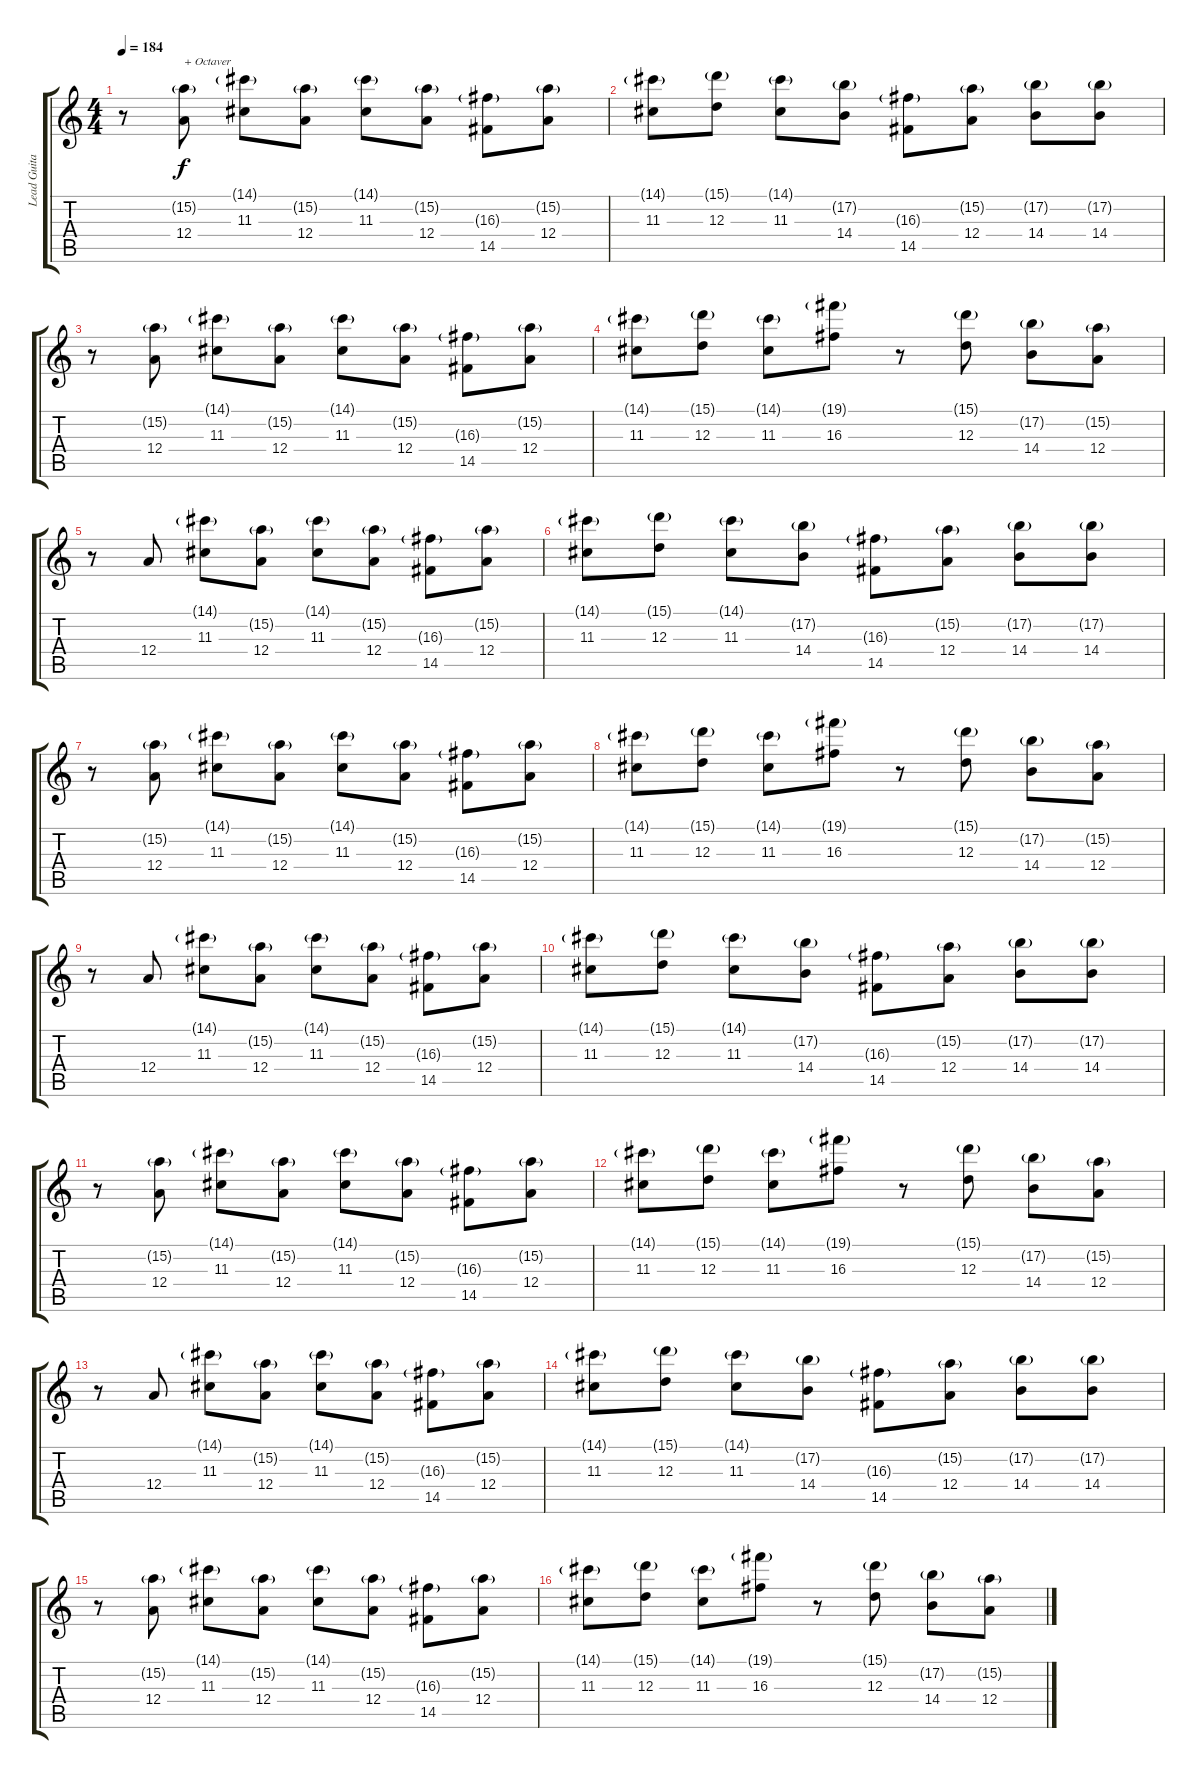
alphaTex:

\track ("Lead Guitar" "Lead Guita") {instrument distortionguitar}
\staff {score tabs}
\tuning (B3 Gb3 D3 A2 E2 B1) {hide}
\ts (4 4)
\tempo 184
\clef g2
\ks c
r.8{dy f} (15.2{g} 12.4).8{txt "+ Octaver"} (14.1{g} 11.3).8 (15.2{g} 12.4).8 (14.1{g} 11.3).8 (15.2{g} 12.4).8 (16.3{g} 14.5).8 (15.2{g} 12.4).8 |
(14.1{g} 11.3).8 (15.1{g} 12.3).8 (14.1{g} 11.3).8 (17.2{g} 14.4).8 (16.3{g} 14.5).8 (15.2{g} 12.4).8 (17.2{g} 14.4).8 (17.2{g} 14.4).8 |
r.8 (15.2{g} 12.4).8 (14.1{g} 11.3).8 (15.2{g} 12.4).8 (14.1{g} 11.3).8 (15.2{g} 12.4).8 (16.3{g} 14.5).8 (15.2{g} 12.4).8 |
(14.1{g} 11.3).8 (15.1{g} 12.3).8 (14.1{g} 11.3).8 (19.1{g} 16.3).8 r.8 (15.1{g} 12.3).8 (17.2{g} 14.4).8 (15.2{g} 12.4).8 |
r.8 12.4.8 (14.1{g} 11.3).8 (15.2{g} 12.4).8 (14.1{g} 11.3).8 (15.2{g} 12.4).8 (16.3{g} 14.5).8 (15.2{g} 12.4).8 |
(14.1{g} 11.3).8 (15.1{g} 12.3).8 (14.1{g} 11.3).8 (17.2{g} 14.4).8 (16.3{g} 14.5).8 (15.2{g} 12.4).8 (17.2{g} 14.4).8 (17.2{g} 14.4).8 |
r.8 (15.2{g} 12.4).8 (14.1{g} 11.3).8 (15.2{g} 12.4).8 (14.1{g} 11.3).8 (15.2{g} 12.4).8 (16.3{g} 14.5).8 (15.2{g} 12.4).8 |
(14.1{g} 11.3).8 (15.1{g} 12.3).8 (14.1{g} 11.3).8 (19.1{g} 16.3).8 r.8 (15.1{g} 12.3).8 (17.2{g} 14.4).8 (15.2{g} 12.4).8 |
r.8 12.4.8 (14.1{g} 11.3).8 (15.2{g} 12.4).8 (14.1{g} 11.3).8 (15.2{g} 12.4).8 (16.3{g} 14.5).8 (15.2{g} 12.4).8 |
(14.1{g} 11.3).8 (15.1{g} 12.3).8 (14.1{g} 11.3).8 (17.2{g} 14.4).8 (16.3{g} 14.5).8 (15.2{g} 12.4).8 (17.2{g} 14.4).8 (17.2{g} 14.4).8 |
r.8 (15.2{g} 12.4).8 (14.1{g} 11.3).8 (15.2{g} 12.4).8 (14.1{g} 11.3).8 (15.2{g} 12.4).8 (16.3{g} 14.5).8 (15.2{g} 12.4).8 |
(14.1{g} 11.3).8 (15.1{g} 12.3).8 (14.1{g} 11.3).8 (19.1{g} 16.3).8 r.8 (15.1{g} 12.3).8 (17.2{g} 14.4).8 (15.2{g} 12.4).8 |
r.8 12.4.8 (14.1{g} 11.3).8 (15.2{g} 12.4).8 (14.1{g} 11.3).8 (15.2{g} 12.4).8 (16.3{g} 14.5).8 (15.2{g} 12.4).8 |
(14.1{g} 11.3).8 (15.1{g} 12.3).8 (14.1{g} 11.3).8 (17.2{g} 14.4).8 (16.3{g} 14.5).8 (15.2{g} 12.4).8 (17.2{g} 14.4).8 (17.2{g} 14.4).8 |
r.8 (15.2{g} 12.4).8 (14.1{g} 11.3).8 (15.2{g} 12.4).8 (14.1{g} 11.3).8 (15.2{g} 12.4).8 (16.3{g} 14.5).8 (15.2{g} 12.4).8 |
(14.1{g} 11.3).8 (15.1{g} 12.3).8 (14.1{g} 11.3).8 (19.1{g} 16.3).8 r.8 (15.1{g} 12.3).8 (17.2{g} 14.4).8 (15.2{g} 12.4).8
